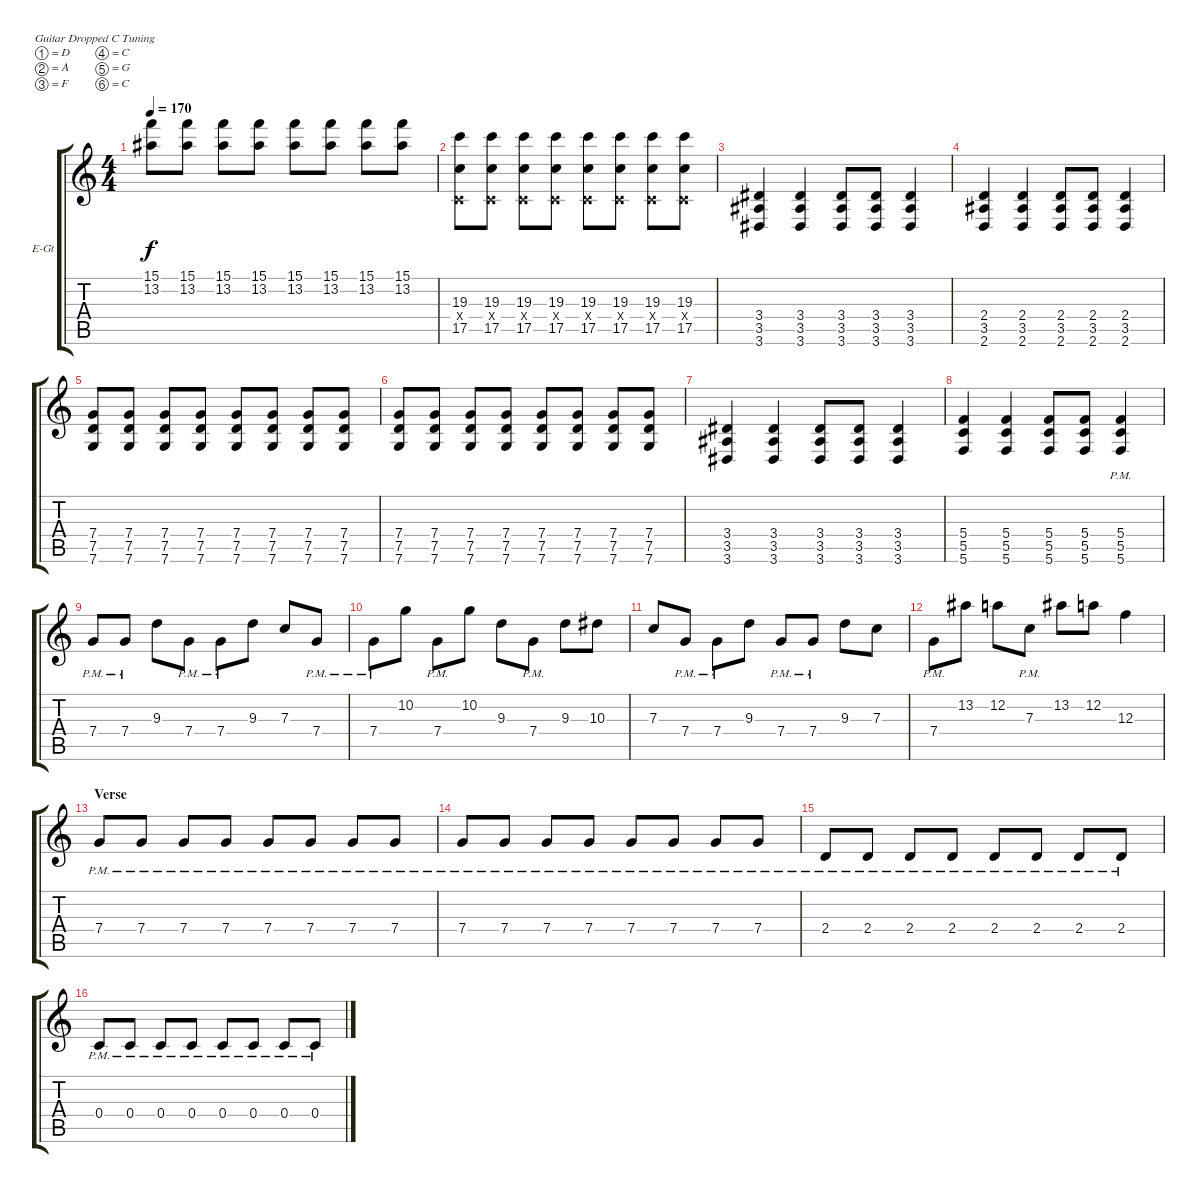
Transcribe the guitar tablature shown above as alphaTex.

\bracketExtendMode groupsimilarinstruments
\firstSystemTrackNameOrientation horizontal
\otherSystemsTrackNameOrientation horizontal
\track ("Whakaio Taahi" "E-Gt") {instrument distortionguitar}
\staff {score tabs}
\tuning (D4 A3 F3 C3 G2 C2)
\ts (4 4)
\tempo 170
\clef g2
\ks c
(15.1 13.2).8{dy f} (15.1 13.2).8 (15.1 13.2).8 (15.1 13.2).8 (15.1 13.2).8 (15.1 13.2).8 (15.1 13.2).8 (15.1 13.2).8 |
(17.5 0.4{x} 19.3).8 (17.5 0.4{x} 19.3).8 (17.5 0.4{x} 19.3).8 (17.5 0.4{x} 19.3).8 (17.5 0.4{x} 19.3).8 (17.5 0.4{x} 19.3).8 (17.5 0.4{x} 19.3).8 (17.5 0.4{x} 19.3).8 |
(3.6 3.5 3.4).4 (3.5 3.6 3.4).4 (3.6 3.5 3.4).8 (3.5 3.6 3.4).8 (3.6 3.5 3.4).4 |
(2.6 3.5 2.4).4 (3.5 2.6 2.4).4 (2.6 3.5 2.4).8 (3.5 2.6 2.4).8 (2.6 3.5 2.4).4 |
(7.6 7.5 7.4).8 (7.6 7.5 7.4).8 (7.6 7.5 7.4).8 (7.6 7.5 7.4).8 (7.6 7.5 7.4).8 (7.6 7.5 7.4).8 (7.6 7.5 7.4).8 (7.6 7.5 7.4).8 |
(7.6 7.5 7.4).8 (7.5 7.6 7.4).8 (7.5 7.6 7.4).8 (7.5 7.6 7.4).8 (7.5 7.6 7.4).8 (7.5 7.6 7.4).8 (7.5 7.6 7.4).8 (7.5 7.6 7.4).8 |
(3.6 3.5 3.4).4 (3.5 3.6 3.4).4 (3.6 3.5 3.4).8 (3.5 3.6 3.4).8 (3.6 3.5 3.4).4 |
(5.6 5.5 5.4).4 (5.5 5.6 5.4).4 (5.6 5.5 5.4).8 (5.5 5.6 5.4).8 (5.6{pm} 5.5{pm} 5.4{pm}).4 |
7.4{pm}.8 7.4{pm}.8 9.3.8 7.4{pm}.8 7.4{pm}.8 9.3.8 7.3.8 7.4{pm}.8 |
7.4{pm}.8 10.2.8 7.4{pm}.8 10.2.8 9.3.8 7.4{pm}.8 9.3.8 10.3.8 |
7.3.8 7.4{pm}.8 7.4{pm}.8 9.3.8 7.4{pm}.8 7.4{pm}.8 9.3.8 7.3.8 |
7.4{pm}.8 13.2.8 12.2.8 7.3{pm}.8 13.2.8 12.2.8 12.3.4 |
\section ("" "Verse")
7.4{pm}.8 7.4{pm}.8 7.4{pm}.8 7.4{pm}.8 7.4{pm}.8 7.4{pm}.8 7.4{pm}.8 7.4{pm}.8 |
7.4{pm}.8 7.4{pm}.8 7.4{pm}.8 7.4{pm}.8 7.4{pm}.8 7.4{pm}.8 7.4{pm}.8 7.4{pm}.8 |
2.4{pm}.8 2.4{pm}.8 2.4{pm}.8 2.4{pm}.8 2.4{pm}.8 2.4{pm}.8 2.4{pm}.8 2.4{pm}.8 |
0.4{pm}.8 0.4{pm}.8 0.4{pm}.8 0.4{pm}.8 0.4{pm}.8 0.4{pm}.8 0.4{pm}.8 0.4{pm}.8
